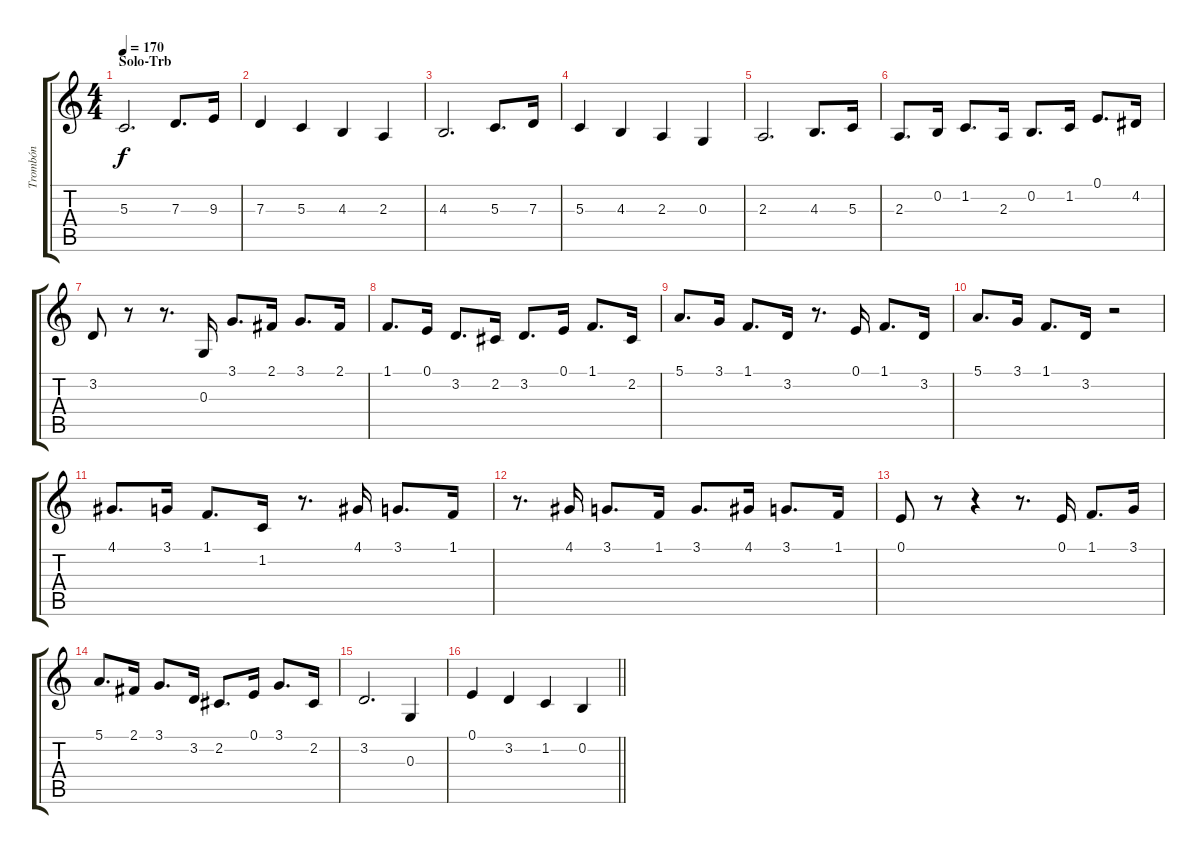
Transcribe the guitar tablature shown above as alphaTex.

\track ("Trombón" "Trombón") {instrument trombone}
\staff {score tabs}
\tuning (E4 B3 G3 D3 A2 E2) {hide}
\ts (4 4)
\section ("" "Solo-Trb")
\tempo 170
\clef g2
\ks c
5.3.2{d dy f} 7.3.8{d} 9.3.16 |
7.3.4 5.3.4 4.3.4 2.3.4 |
4.3.2{d} 5.3.8{d} 7.3.16 |
5.3.4 4.3.4 2.3.4 0.3.4 |
2.3.2{d} 4.3.8{d} 5.3.16 |
2.3.8{d} 0.2.16 1.2.8{d} 2.3.16 0.2.8{d} 1.2.16 0.1.8{d} 4.2.16 |
3.2.8 r.8 r.8{d} 0.3.16 3.1.8{d} 2.1.16 3.1.8{d} 2.1.16 |
1.1.8{d} 0.1.16 3.2.8{d} 2.2.16 3.2.8{d} 0.1.16 1.1.8{d} 2.2.16 |
5.1.8{d} 3.1.16 1.1.8{d} 3.2.16 r.8{d} 0.1.16 1.1.8{d} 3.2.16 |
5.1.8{d} 3.1.16 1.1.8{d} 3.2.16 r.2 |
4.1.8{d} 3.1.16 1.1.8{d} 1.2.16 r.8{d} 4.1.16 3.1.8{d} 1.1.16 |
r.8{d} 4.1.16 3.1.8{d} 1.1.16 3.1.8{d} 4.1.16 3.1.8{d} 1.1.16 |
0.1.8 r.8 r.4 r.8{d} 0.1.16 1.1.8{d} 3.1.16 |
5.1.8{d} 2.1.16 3.1.8{d} 3.2.16 2.2.8{d} 0.1.16 3.1.8{d} 2.2.16 |
3.2.2{d} 0.3.4 |
\barLineRight lightlight
0.1.4 3.2.4 1.2.4 0.2.4
